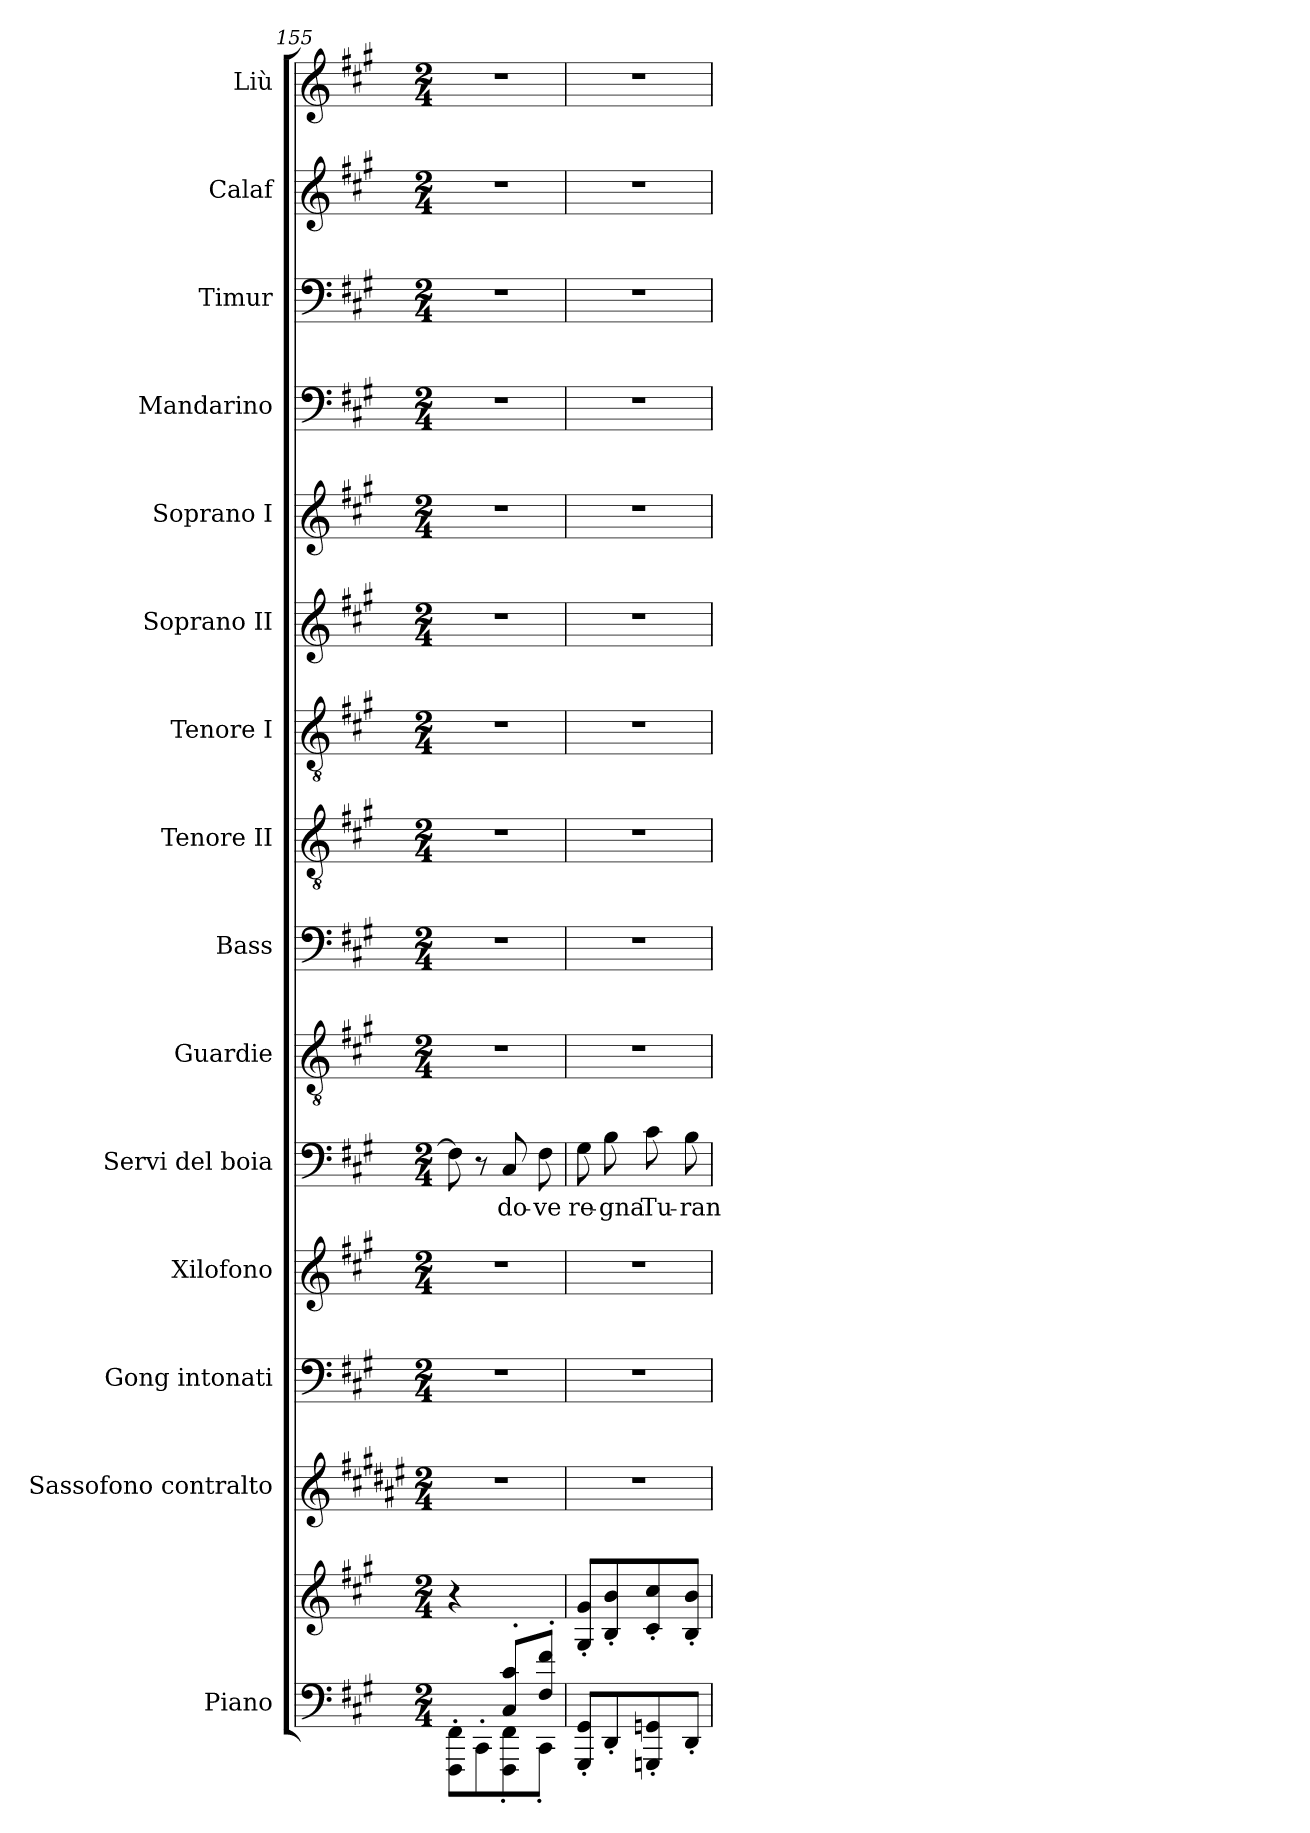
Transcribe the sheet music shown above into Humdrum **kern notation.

**kern	**kern	**kern	**kern	**kern	**kern	**text	**kern	**kern	**kern	**kern	**kern	**kern	**kern	**kern	**kern	**kern
*part15	*part15	*part14	*part13	*part12	*part11	*part11	*part10	*part9	*part8	*part7	*part6	*part5	*part4	*part3	*part2	*part1
*staff16	*staff15	*staff14	*staff13	*staff12	*staff11	*staff11	*staff10	*staff9	*staff8	*staff7	*staff6	*staff5	*staff4	*staff3	*staff2	*staff1
*I"Piano	*	*I"Sassofono contralto	*I"Gong intonati	*I"Xilofono	*I"Servi del boia	*	*I"Guardie	*I"Bass	*I"Tenore II	*I"Tenore I	*I"Soprano II	*I"Soprano I	*I"Mandarino	*I"Timur	*I"Calaf	*I"Liù
*I'Pno.	*	*	*I'Gong int.	*I'Xil.	*I'Ser.B.	*	*I'G.	*I'B.	*I'T. II	*I'T. I	*I'S. II	*I'S. I	*I'M.	*I'T.	*I'C.	*I'L.
*clefF4	*clefG2	*clefG2	*clefF4	*clefG2	*clefF4	*	*clefGv2	*clefF4	*clefGv2	*clefGv2	*clefG2	*clefG2	*clefF4	*clefF4	*clefG2	*clefG2
*	*	*ITrd5c9	*	*ITrd-7c-12	*	*	*	*	*	*	*	*	*	*	*	*
*k[f#c#g#]	*k[f#c#g#]	*k[f#c#g#]	*k[f#c#g#]	*k[f#c#g#]	*k[f#c#g#]	*	*k[f#c#g#]	*k[f#c#g#]	*k[f#c#g#]	*k[f#c#g#]	*k[f#c#g#]	*k[f#c#g#]	*k[f#c#g#]	*k[f#c#g#]	*k[f#c#g#]	*k[f#c#g#]
*M2/4	*M2/4	*M2/4	*M2/4	*M2/4	*M2/4	*	*M2/4	*M2/4	*M2/4	*M2/4	*M2/4	*M2/4	*M2/4	*M2/4	*M2/4	*M2/4
=155	=155	=155	=155	=155	=155	=155	=155	=155	=155	=155	=155	=155	=155	=155	=155	=155
*^	*	*	*	*	*	*	*	*	*	*	*	*	*	*	*	*
4ryy	8FFF#\' 8FF#\'L	4r	2r	2r	2r	8F#\]	.	2r	2r	2r	2r	2r	2r	2r	2r	2r	2r
.	8CC#'\	.	.	.	.	8r	.	.	.	.	.	.	.	.	.	.	.
!	!	!	!	!	!	!	!LO:LY:b	!	!	!	!	!	!	!	!	!	!
8C#/' 8c#/'L	8FFF#\' 8FF#\'	4ryy	.	.	.	8C#/	do-	.	.	.	.	.	.	.	.	.	.
!	!	!	!	!	!	!	!LO:LY:b	!	!	!	!	!	!	!	!	!	!
8F#/' 8f#/'J	8CC#'\J	.	.	.	.	8F#\	-ve	.	.	.	.	.	.	.	.	.	.
=156	=156	=156	=156	=156	=156	=156	=156	=156	=156	=156	=156	=156	=156	=156	=156	=156	=156
!	!	!	!	!	!	!	!LO:LY:b	!	!	!	!	!	!	!	!	!	!
*v	*v	*	*	*	*	*	*	*	*	*	*	*	*	*	*	*	*
8GGG#/' 8GG#/'L	8G#/' 8g#/'L	2r	2r	2r	8G#\	re-	2r	2r	2r	2r	2r	2r	2r	2r	2r	2r
!	!	!	!	!	!	!LO:LY:b	!	!	!	!	!	!	!	!	!	!
8DD'/	8B/' 8b/'	.	.	.	8B\	-gna	.	.	.	.	.	.	.	.	.	.
!	!	!	!	!	!	!LO:LY:b	!	!	!	!	!	!	!	!	!	!
8GGGn/' 8GGn/'	8c#/' 8cc#/'	.	.	.	8c#\	Tu-	.	.	.	.	.	.	.	.	.	.
!	!	!	!	!	!	!LO:LY:b	!	!	!	!	!	!	!	!	!	!
8DD'/J	8B/' 8b/'J	.	.	.	8B\	-ran-	.	.	.	.	.	.	.	.	.	.
=	=	=	=	=	=	=	=	=	=	=	=	=	=	=	=	=
*-	*-	*-	*-	*-	*-	*-	*-	*-	*-	*-	*-	*-	*-	*-	*-	*-
